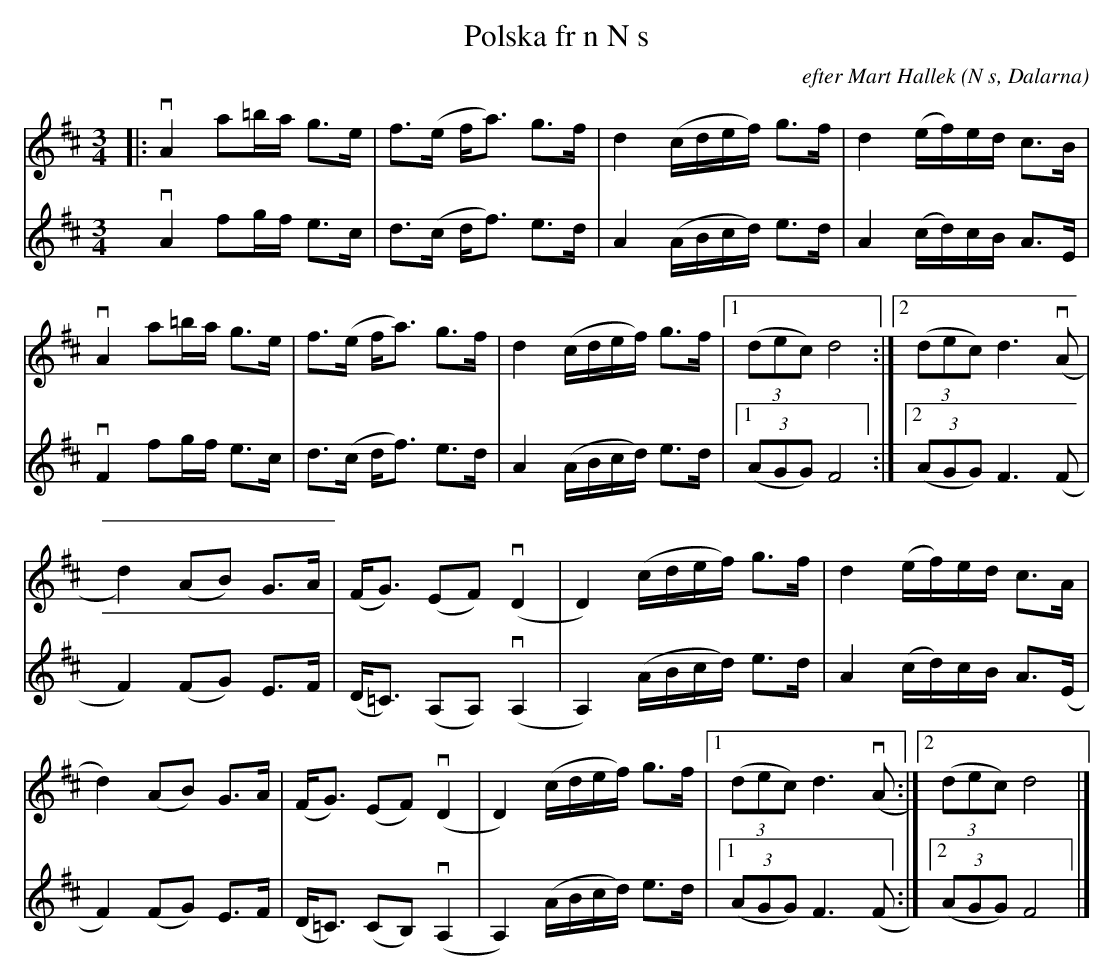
X:1
T: Polska fr n N s
O:N s, Dalarna
O:St¡mma Karin Ar¢n
C: efter Mart Hallek
M: 3/4
L: 1/8
K: D
V: 1
|: vA2 a=b/a/ g>e | f>(e f<a) g>f | d2 (c/d/e/f/) g>f | d2 (e/f/)e/d/ c>B |
V: 2
vA2 fg/f/ e>c | d>(c d<f) e>d | A2 (A/B/c/d/) e>d | A2 (c/d/)c/B/ A>E |
V: 1
vA2 a=b/a/ g>e | f>(e f<a) g>f | d2 (c/d/e/f/) g>f |1 (3(dec) d4 :|2 (3(dec) d3 v(A |
V: 2
vF2 fg/f/ e>c | d>(c d<f) e>d | A2 (A/B/c/d/) e>d |1 (3(AGG) F4 :|2 (3(AGG) F3 (F |
V: 1
d2) (AB) G>A | (F<G) (EF) v(D2 | D2) (c/d/e/f/) g>f | d2 (e/f/)e/d/ c>A |
V: 2
F2) (FG) E>F | (D<=C) (A,A,) v(A,2 | A,2) (A/B/c/d/) e>d | A2 (c/d/)c/B/ A>(E |
V: 1
d2) (AB) G>A | (F<G) (EF) v(D2 | D2) (c/d/e/f/) g>f |1 (3(dec) d3 v(A :|2 (3(dec) d4 |]
V: 2
F2) (FG) E>F | (D<=C) (CB,) v(A,2 | A,2) (A/B/c/d/) e>d |1 (3(AGG) F3 (F :|2 (3(AGG) F4|]
